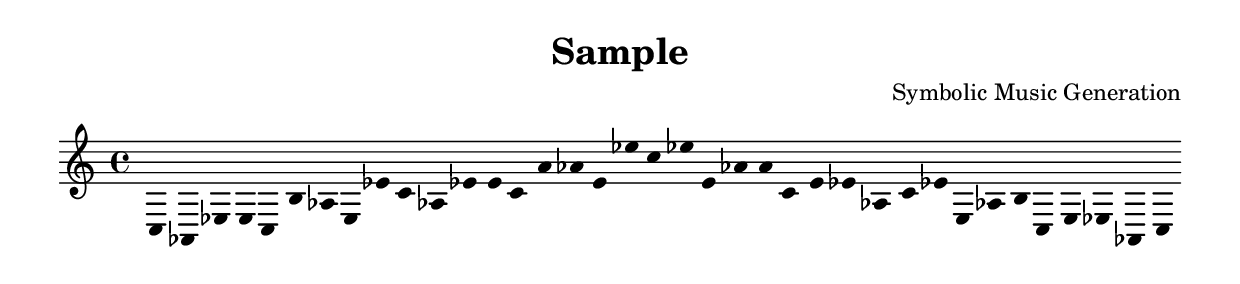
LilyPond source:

% z vector: tensor([[ 0.9155, -0.0204, -1.8960, -0.6674, -0.5779,  0.5821,  2.5262, -0.4835,-0.2756,  0.6987]])
    \version "2.22.2"
    \header {
    title = "Sample"
    composer = "Symbolic Music Generation"
    }

    \score {
    <<
        \cadenzaOn
        \override Beam.breakable = ##t
        \accidentalStyle Score.forget
        \override Score.TextScript.padding = #2
        \override Stem.transparent = ##t
    {
    \clef treble
        c16 [ aes, ees e ]
    c [ b aes e ees' c' aes ees' e' c' a' aes' e' ees'' c'' ees'' e' aes' a' c' e' ees' aes c' ees' e aes b ]
    c [ e ees aes, ]
    c
    }
    >>
    \layout {
        indent = 0\mm
        line-width = 190\mm
        \override Stem.transparent = ##t
    }    
    }
    
    